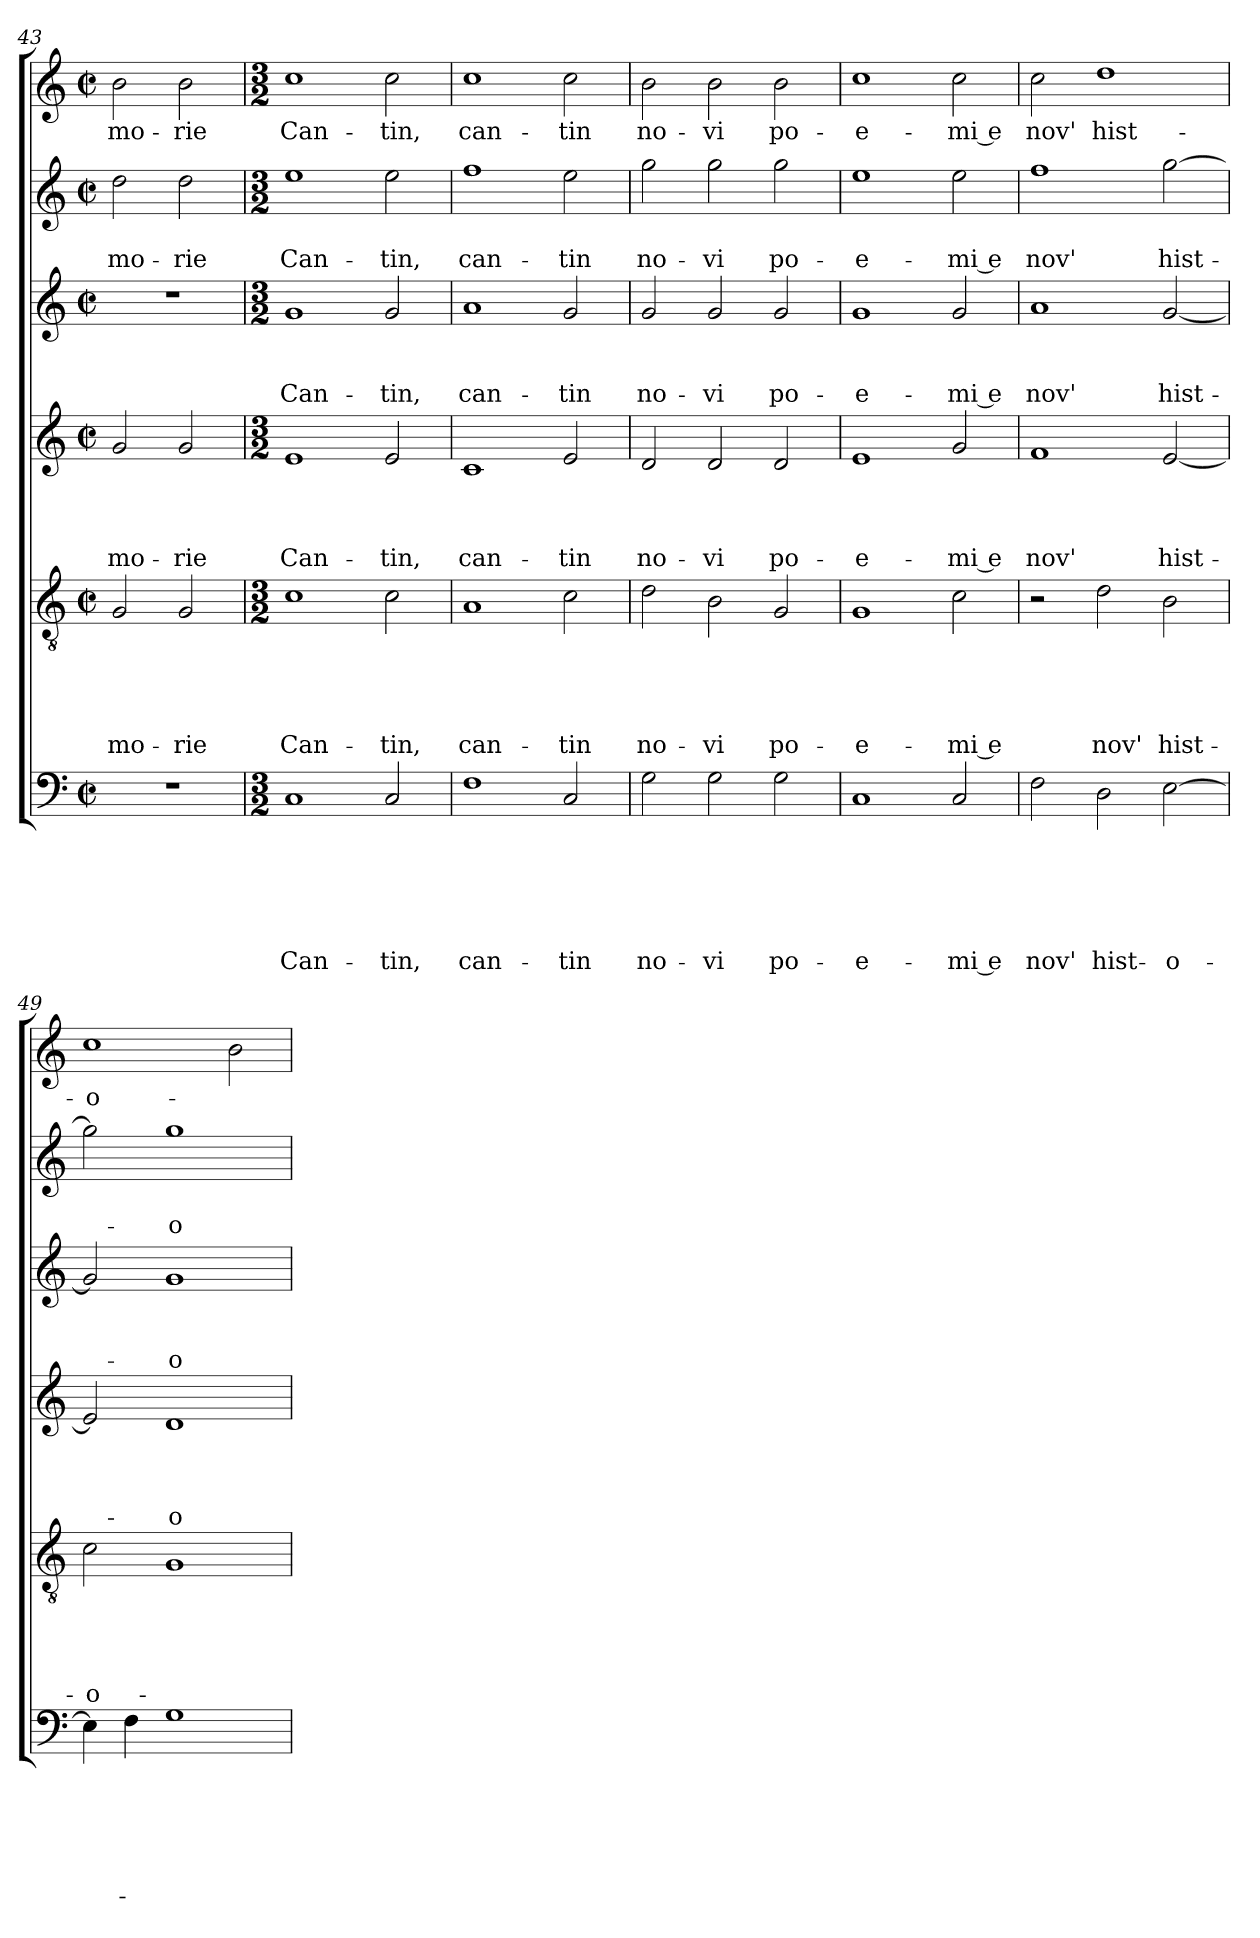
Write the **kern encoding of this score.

**kern	**text	**text	**text	**text	**text	**text	**kern	**text	**text	**text	**text	**text	**kern	**text	**text	**text	**text	**kern	**text	**text	**text	**kern	**text	**text	**kern	**text
*part6	*part6	*part6	*part6	*part6	*part6	*part6	*part5	*part5	*part5	*part5	*part5	*part5	*part4	*part4	*part4	*part4	*part4	*part3	*part3	*part3	*part3	*part2	*part2	*part2	*part1	*part1
*staff6	*staff6	*staff6	*staff6	*staff6	*staff6	*staff6	*staff5	*staff5	*staff5	*staff5	*staff5	*staff5	*staff4	*staff4	*staff4	*staff4	*staff4	*staff3	*staff3	*staff3	*staff3	*staff2	*staff2	*staff2	*staff1	*staff1
*clefF4	*	*	*	*	*	*	*clefGv2	*	*	*	*	*	*clefG2	*	*	*	*	*clefG2	*	*	*	*clefG2	*	*	*clefG2	*
*k[]	*	*	*	*	*	*	*k[]	*	*	*	*	*	*k[]	*	*	*	*	*k[]	*	*	*	*k[]	*	*	*k[]	*
*C:	*	*	*	*	*	*	*C:	*	*	*	*	*	*C:	*	*	*	*	*C:	*	*	*	*C:	*	*	*C:	*
*M2/2	*	*	*	*	*	*	*M2/2	*	*	*	*	*	*M2/2	*	*	*	*	*M2/2	*	*	*	*M2/2	*	*	*M2/2	*
*met(c|)	*	*	*	*	*	*	*met(c|)	*	*	*	*	*	*met(c|)	*	*	*	*	*met(c|)	*	*	*	*met(c|)	*	*	*met(c|)	*
=43	=43	=43	=43	=43	=43	=43	=43	=43	=43	=43	=43	=43	=43	=43	=43	=43	=43	=43	=43	=43	=43	=43	=43	=43	=43	=43
!	!	!	!	!	!	!	!	!	!	!	!	!LO:LY:b	!	!	!	!	!LO:LY:b	!	!	!	!	!	!	!LO:LY:b	!	!LO:LY:b
1r	.	.	.	.	.	.	2G/	.	.	.	.	-mo-	2g/	.	.	.	-mo-	1r	.	.	.	2dd\	.	-mo-	2b\	-mo-
!	!	!	!	!	!	!	!	!	!	!	!	!LO:LY:b	!	!	!	!	!LO:LY:b	!	!	!	!	!	!	!LO:LY:b	!	!LO:LY:b
.	.	.	.	.	.	.	2G/	.	.	.	.	-rie	2g/	.	.	.	-rie	.	.	.	.	2dd\	.	-rie	2b\	-rie
=44	=44	=44	=44	=44	=44	=44	=44	=44	=44	=44	=44	=44	=44	=44	=44	=44	=44	=44	=44	=44	=44	=44	=44	=44	=44	=44
*M3/2	*	*	*	*	*	*	*M3/2	*	*	*	*	*	*M3/2	*	*	*	*	*M3/2	*	*	*	*M3/2	*	*	*M3/2	*
!	!	!	!	!	!	!LO:LY:b	!	!	!	!	!	!LO:LY:b	!	!	!	!	!LO:LY:b	!	!	!	!LO:LY:b	!	!	!LO:LY:b	!	!LO:LY:b
1C	.	.	.	.	.	Can-	1c	.	.	.	.	Can-	1e	.	.	.	Can-	1g	.	.	Can-	1ee	.	Can-	1cc	Can-
!	!	!	!	!	!	!LO:LY:b	!	!	!	!	!	!LO:LY:b	!	!	!	!	!LO:LY:b	!	!	!	!LO:LY:b	!	!	!LO:LY:b	!	!LO:LY:b
2C/	.	.	.	.	.	-tin,	2c\	.	.	.	.	-tin,	2e/	.	.	.	-tin,	2g/	.	.	-tin,	2ee\	.	-tin,	2cc\	-tin,
=45	=45	=45	=45	=45	=45	=45	=45	=45	=45	=45	=45	=45	=45	=45	=45	=45	=45	=45	=45	=45	=45	=45	=45	=45	=45	=45
!	!	!	!	!	!	!LO:LY:b	!	!	!	!	!	!LO:LY:b	!	!	!	!	!LO:LY:b	!	!	!	!LO:LY:b	!	!	!LO:LY:b	!	!LO:LY:b
1F	.	.	.	.	.	can-	1A	.	.	.	.	can-	1c	.	.	.	can-	1a	.	.	can-	1ff	.	can-	1cc	can-
!	!	!	!	!	!	!LO:LY:b	!	!	!	!	!	!LO:LY:b	!	!	!	!	!LO:LY:b	!	!	!	!LO:LY:b	!	!	!LO:LY:b	!	!LO:LY:b
2C/	.	.	.	.	.	-tin	2c\	.	.	.	.	-tin	2e/	.	.	.	-tin	2g/	.	.	-tin	2ee\	.	-tin	2cc\	-tin
=46	=46	=46	=46	=46	=46	=46	=46	=46	=46	=46	=46	=46	=46	=46	=46	=46	=46	=46	=46	=46	=46	=46	=46	=46	=46	=46
!	!	!	!	!	!	!LO:LY:b	!	!	!	!	!	!LO:LY:b	!	!	!	!	!LO:LY:b	!	!	!	!LO:LY:b	!	!	!LO:LY:b	!	!LO:LY:b
2G\	.	.	.	.	.	no-	2d\	.	.	.	.	no-	2d/	.	.	.	no-	2g/	.	.	no-	2gg\	.	no-	2b\	no-
!	!	!	!	!	!	!LO:LY:b	!	!	!	!	!	!LO:LY:b	!	!	!	!	!LO:LY:b	!	!	!	!LO:LY:b	!	!	!LO:LY:b	!	!LO:LY:b
2G\	.	.	.	.	.	-vi	2B\	.	.	.	.	-vi	2d/	.	.	.	-vi	2g/	.	.	-vi	2gg\	.	-vi	2b\	-vi
!	!	!	!	!	!	!LO:LY:b	!	!	!	!	!	!LO:LY:b	!	!	!	!	!LO:LY:b	!	!	!	!LO:LY:b	!	!	!LO:LY:b	!	!LO:LY:b
2G\	.	.	.	.	.	po-	2G/	.	.	.	.	po-	2d/	.	.	.	po-	2g/	.	.	po-	2gg\	.	po-	2b\	po-
=47	=47	=47	=47	=47	=47	=47	=47	=47	=47	=47	=47	=47	=47	=47	=47	=47	=47	=47	=47	=47	=47	=47	=47	=47	=47	=47
!	!	!	!	!	!	!LO:LY:b	!	!	!	!	!	!LO:LY:b	!	!	!	!	!LO:LY:b	!	!	!	!LO:LY:b	!	!	!LO:LY:b	!	!LO:LY:b
1C	.	.	.	.	.	-e-	1G	.	.	.	.	-e-	1e	.	.	.	-e-	1g	.	.	-e-	1ee	.	-e-	1cc	-e-
!	!	!	!	!	!	!LO:LY:b	!	!	!	!	!	!LO:LY:b	!	!	!	!	!LO:LY:b	!	!	!	!LO:LY:b	!	!	!LO:LY:b	!	!LO:LY:b
2C/	.	.	.	.	.	-mi e	2c\	.	.	.	.	-mi e	2g/	.	.	.	-mi e	2g/	.	.	-mi e	2ee\	.	-mi e	2cc\	-mi e
=48	=48	=48	=48	=48	=48	=48	=48	=48	=48	=48	=48	=48	=48	=48	=48	=48	=48	=48	=48	=48	=48	=48	=48	=48	=48	=48
!	!	!	!	!	!	!LO:LY:b	!	!	!	!	!	!	!	!	!	!	!LO:LY:b	!	!	!	!LO:LY:b	!	!	!LO:LY:b	!	!LO:LY:b
2F\	.	.	.	.	.	nov'	2r	.	.	.	.	.	1f	.	.	.	nov'	1a	.	.	nov'	1ff	.	nov'	2cc\	nov'
!	!	!	!	!	!	!LO:LY:b	!	!	!	!	!	!LO:LY:b	!	!	!	!	!	!	!	!	!	!	!	!	!	!LO:LY:b
2D\	.	.	.	.	.	hist-	2d\	.	.	.	.	nov'	.	.	.	.	.	.	.	.	.	.	.	.	1dd	hist-
!	!	!	!	!	!	!LO:LY:b	!	!	!	!	!	!LO:LY:b	!	!	!	!	!LO:LY:b	!	!	!	!LO:LY:b	!	!	!LO:LY:b	!	!
[2E\	.	.	.	.	.	-o-	2B\	.	.	.	.	hist-	[2e/	.	.	.	hist-	[2g/	.	.	hist-	[2gg\	.	hist-	.	.
!!LO:PB:g=z
=49	=49	=49	=49	=49	=49	=49	=49	=49	=49	=49	=49	=49	=49	=49	=49	=49	=49	=49	=49	=49	=49	=49	=49	=49	=49	=49
!	!	!	!	!	!	!	!	!	!	!	!	!LO:LY:b	!	!	!	!	!	!	!	!	!	!	!	!	!	!LO:LY:b
4E\]	.	.	.	.	.	.	2c\	.	.	.	.	-o-	2e/]	.	.	.	.	2g/]	.	.	.	2gg\]	.	.	1cc	-o-
4F\	.	.	.	.	.	.	.	.	.	.	.	.	.	.	.	.	.	.	.	.	.	.	.	.	.	.
!	!	!	!	!	!	!	!	!	!	!	!	!	!	!	!	!	!LO:LY:b	!	!	!	!LO:LY:b	!	!	!LO:LY:b	!	!
1G	.	.	.	.	.	.	1G	.	.	.	.	.	1d	.	.	.	-o-	1g	.	.	-o-	1gg	.	-o-	.	.
.	.	.	.	.	.	.	.	.	.	.	.	.	.	.	.	.	.	.	.	.	.	.	.	.	2b\	.
=	=	=	=	=	=	=	=	=	=	=	=	=	=	=	=	=	=	=	=	=	=	=	=	=	=	=
*-	*-	*-	*-	*-	*-	*-	*-	*-	*-	*-	*-	*-	*-	*-	*-	*-	*-	*-	*-	*-	*-	*-	*-	*-	*-	*-
